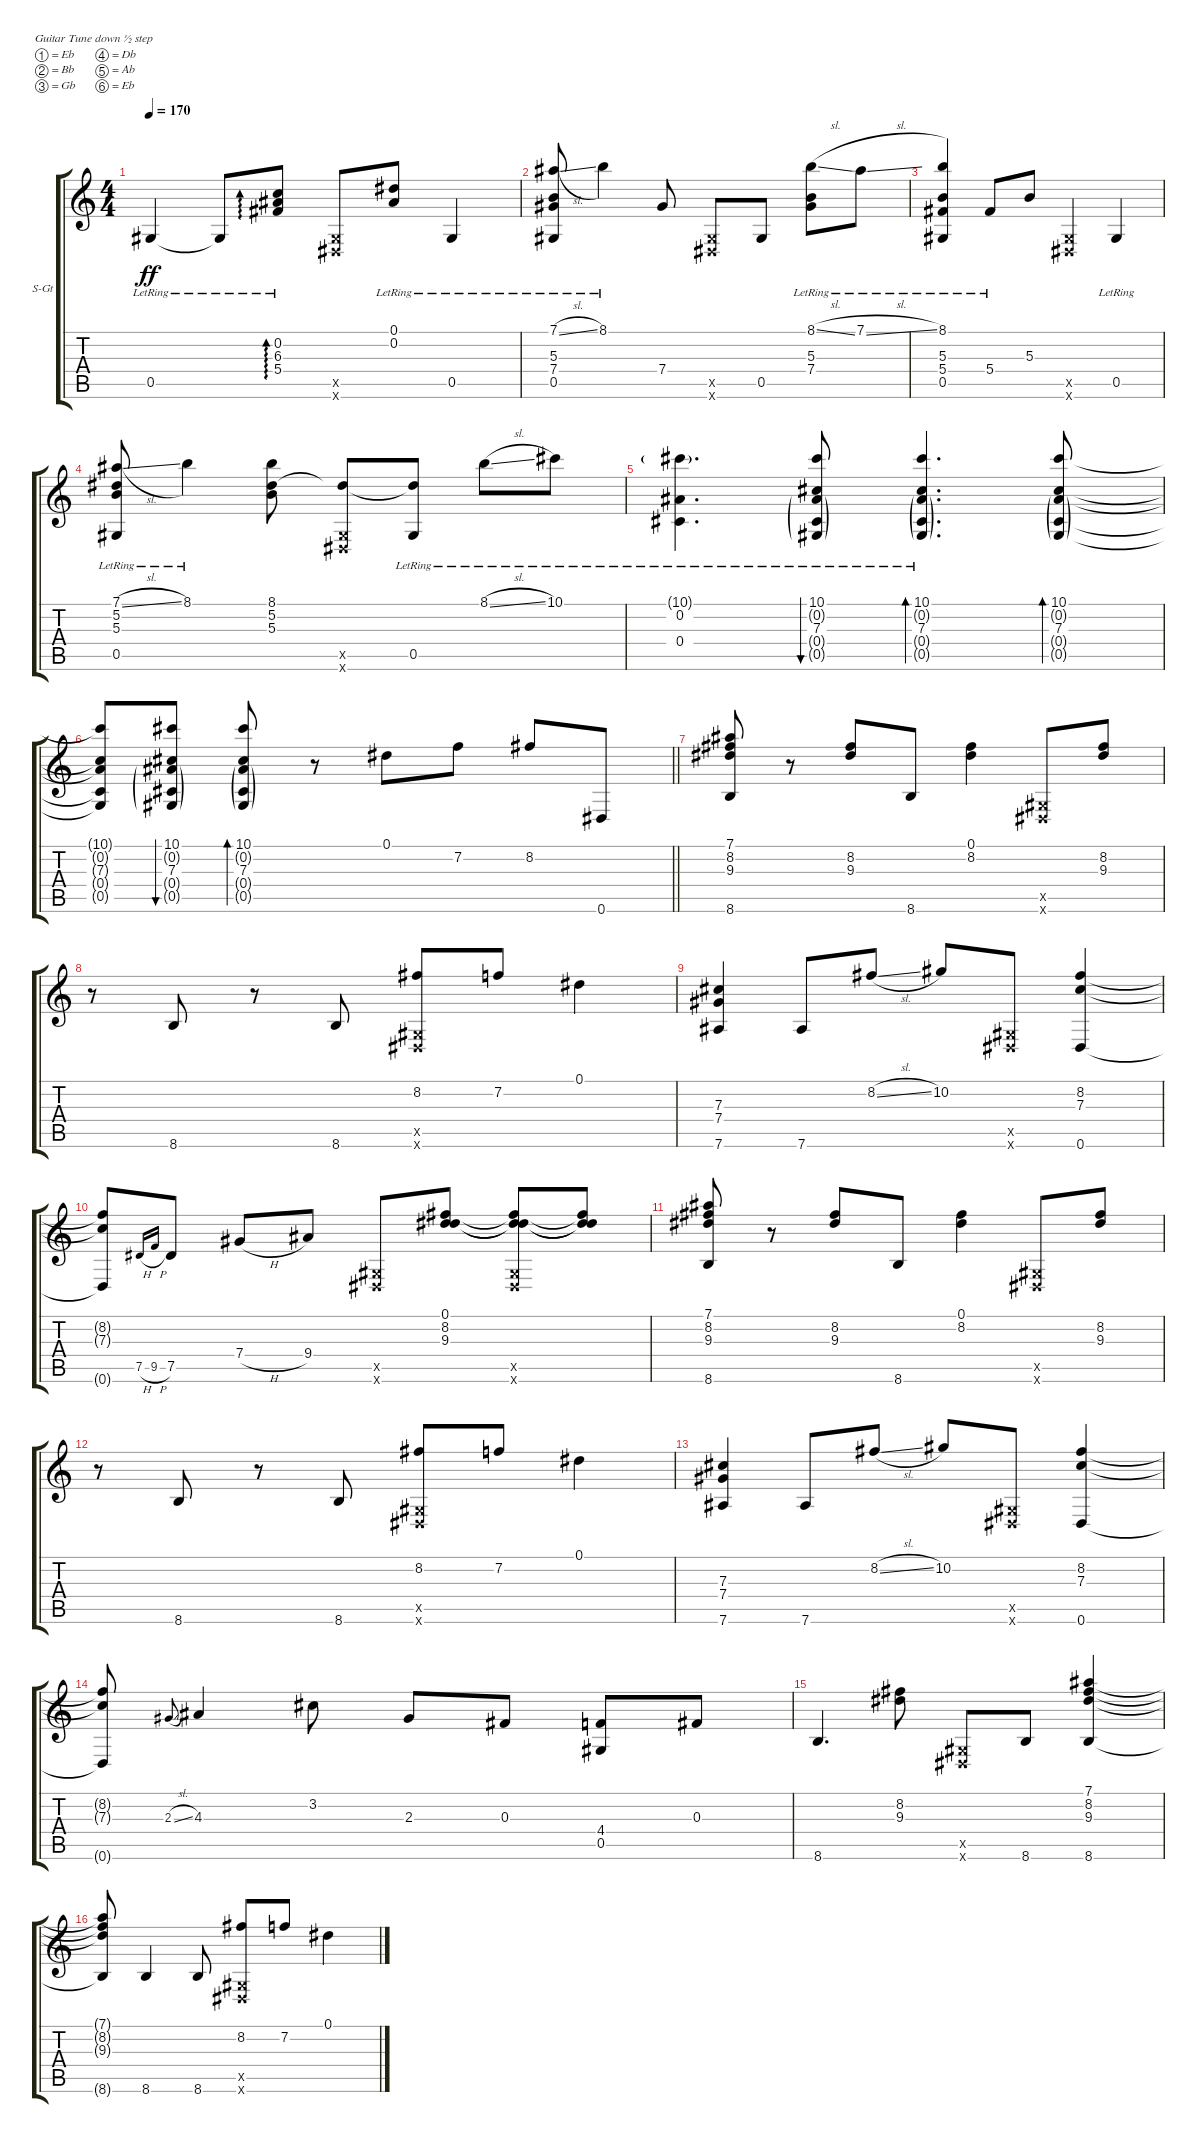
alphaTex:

\defaultSystemsLayout 4
\bracketExtendMode groupsimilarinstruments
\firstSystemTrackNameOrientation horizontal
\otherSystemsTrackNameOrientation horizontal
\track ("Steel Guitar" "S-Gt") {instrument acousticguitarsteel}
\staff {score tabs}
\tuning (Eb4 Bb3 Gb3 Db3 Ab2 Eb2)
\ts (4 4)
\tempo 170
\clef g2
\ks c
0.5{lr}.4{dy ff} 0.5{lr t}.8 (5.4{lr} 6.3{lr} 0.2{lr}).8{ad 0} (0.6{x} 0.5{x}).8 (0.1{lr} 0.2{lr}).8 0.5{lr}.4 |
(5.3{lr} 7.4{lr} 7.1{sl lr} 0.5{lr}).8 8.1{lr}.4 7.4.8 (0.6{x} 0.5{x}).8 0.5.8 (8.1{sl lr} 5.3{lr} 7.4{lr}).8 7.1{sl lr}.8 |
(8.1{lr} 0.5{lr} 5.4{lr} 5.3{lr}).4 5.4{lr}.8 5.3.8 (0.6{x} 0.5{x}).4 0.5{lr}.4 |
(5.3{lr} 7.1{sl lr} 5.2{lr} 0.5{lr}).8 8.1{lr}.4 (8.1 5.2 5.3).8 (0.6{x} 0.5{x} 5.2{t}).8 (0.5{lr} 5.2{lr t}).8 8.1{sl lr}.8 10.1{lr}.8 |
(10.1{g lr} 0.4{lr} 0.2{lr}).4{d} (10.1{lr} 0.2{g lr} 7.3{lr} 0.5{g lr} 0.4{g lr}).8{bu 30} (10.1{lr} 0.2{g lr} 7.3{lr} 0.4{g lr} 0.5{g lr}).4{d bd 30} (10.1 0.2{g} 7.3 0.5{g} 0.4{g}).8{bd 30} |
\barLineRight lightlight
(10.1{t} 0.2{t} 7.3{t} 0.4{t} 0.5{t}).8 (10.1 0.2{g} 7.3 0.4{g} 0.5{g}).8{bu 30} (10.1 0.2{g} 7.3 0.4{g} 0.5{g}).8{bd 30} r.8 0.1.8 7.2.8 8.2.8 0.6.8 |
(8.6 7.1 8.2 9.3).8 r.8 (8.2 9.3).8 8.6.8 (0.1 8.2).4 (0.6{x} 0.5{x}).8 (8.2 9.3).8 |
r.8 8.6.8 r.8 8.6.8 (8.2 0.6{x} 0.5{x}).8 7.2.8 0.1.4 |
(7.4 7.3 7.6).4 7.6.8 8.2{sl}.8 10.2.8 (0.6{x} 0.5{x}).8 (0.6 7.3 8.2).4 |
(0.6{t} 7.3{t} 8.2{t}).8 7.5{h}.16{gr onbeat} 9.5{h}.16{gr onbeat} 7.5.8 7.4{h}.8 9.4.8 (0.6{x} 0.5{x}).8 (8.2 9.3 0.1).8 (0.6{x} 0.5{x} 0.1{t} 8.2{t} 9.3{t}).8 (0.1{t} 8.2{t} 9.3{t}).8 |
(8.6 7.1 8.2 9.3).8 r.8 (8.2 9.3).8 8.6.8 (0.1 8.2).4 (0.6{x} 0.5{x}).8 (8.2 9.3).8 |
r.8 8.6.8 r.8 8.6.8 (8.2 0.6{x} 0.5{x}).8 7.2.8 0.1.4 |
(7.4 7.3 7.6).4 7.6.8 8.2{sl}.8 10.2.8 (0.6{x} 0.5{x}).8 (0.6 7.3 8.2).4 |
(0.6{t} 7.3{t} 8.2{t}).8 2.3{sl}.8{gr onbeat} 4.3.4 3.2.8 2.3.8 0.3.8 (4.4 0.5).8 0.3.8 |
8.6.4{d} (8.2 9.3).8 (0.5{x} 0.6{x}).8 8.6.8 (8.2 9.3 7.1 8.6).4 |
(7.1{t} 8.2{t} 9.3{t} 8.6{t}).8 8.6.4 8.6.8 (8.2 0.6{x} 0.5{x}).8 7.2.8 0.1.4
